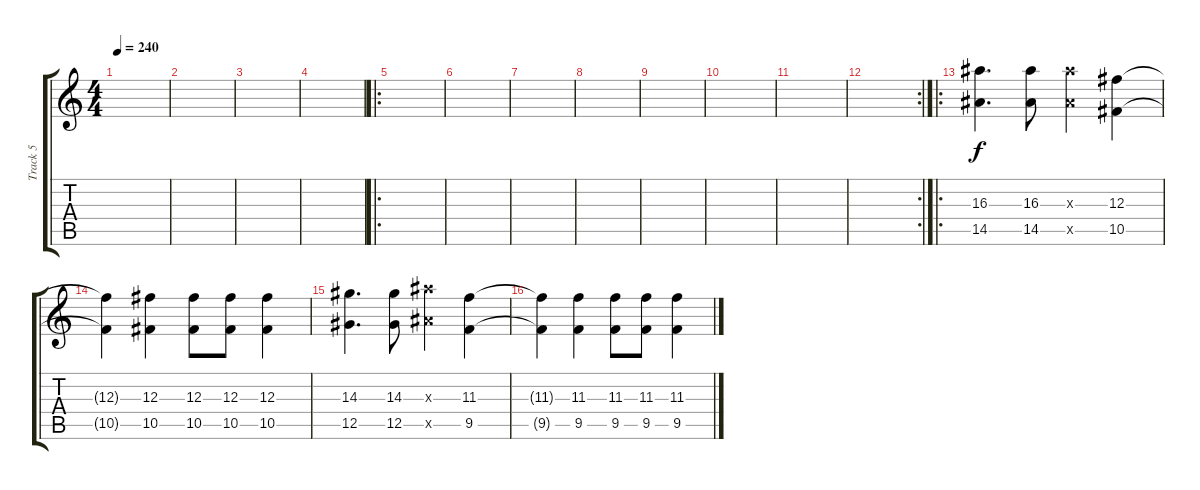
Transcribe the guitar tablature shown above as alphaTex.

\track ("Track 5" "Track 5") {instrument distortionguitar}
\staff {score tabs}
\tuning (Eb4 Bb3 Gb3 Db3 Ab2 Db2) {hide}
\ts (4 4)
\tempo 240
\clef g2
\ks c
|
|
|
|
\ro
|
|
|
|
|
|
|
\rc 2
|
\ro
(16.3 14.5).4{d} (16.3 14.5).8 (16.3{x} 14.5{x}).4 (12.3 10.5).4 |
(12.3{t} 10.5{t}).4 (12.3 10.5).4 (12.3 10.5).8 (12.3 10.5).8 (12.3 10.5).4 |
(14.3 12.5).4{d} (14.3 12.5).8 (16.3{x} 14.5{x}).4 (11.3 9.5).4 |
(11.3{t} 9.5{t}).4 (11.3 9.5).4 (11.3 9.5).8 (11.3 9.5).8 (11.3 9.5).4
